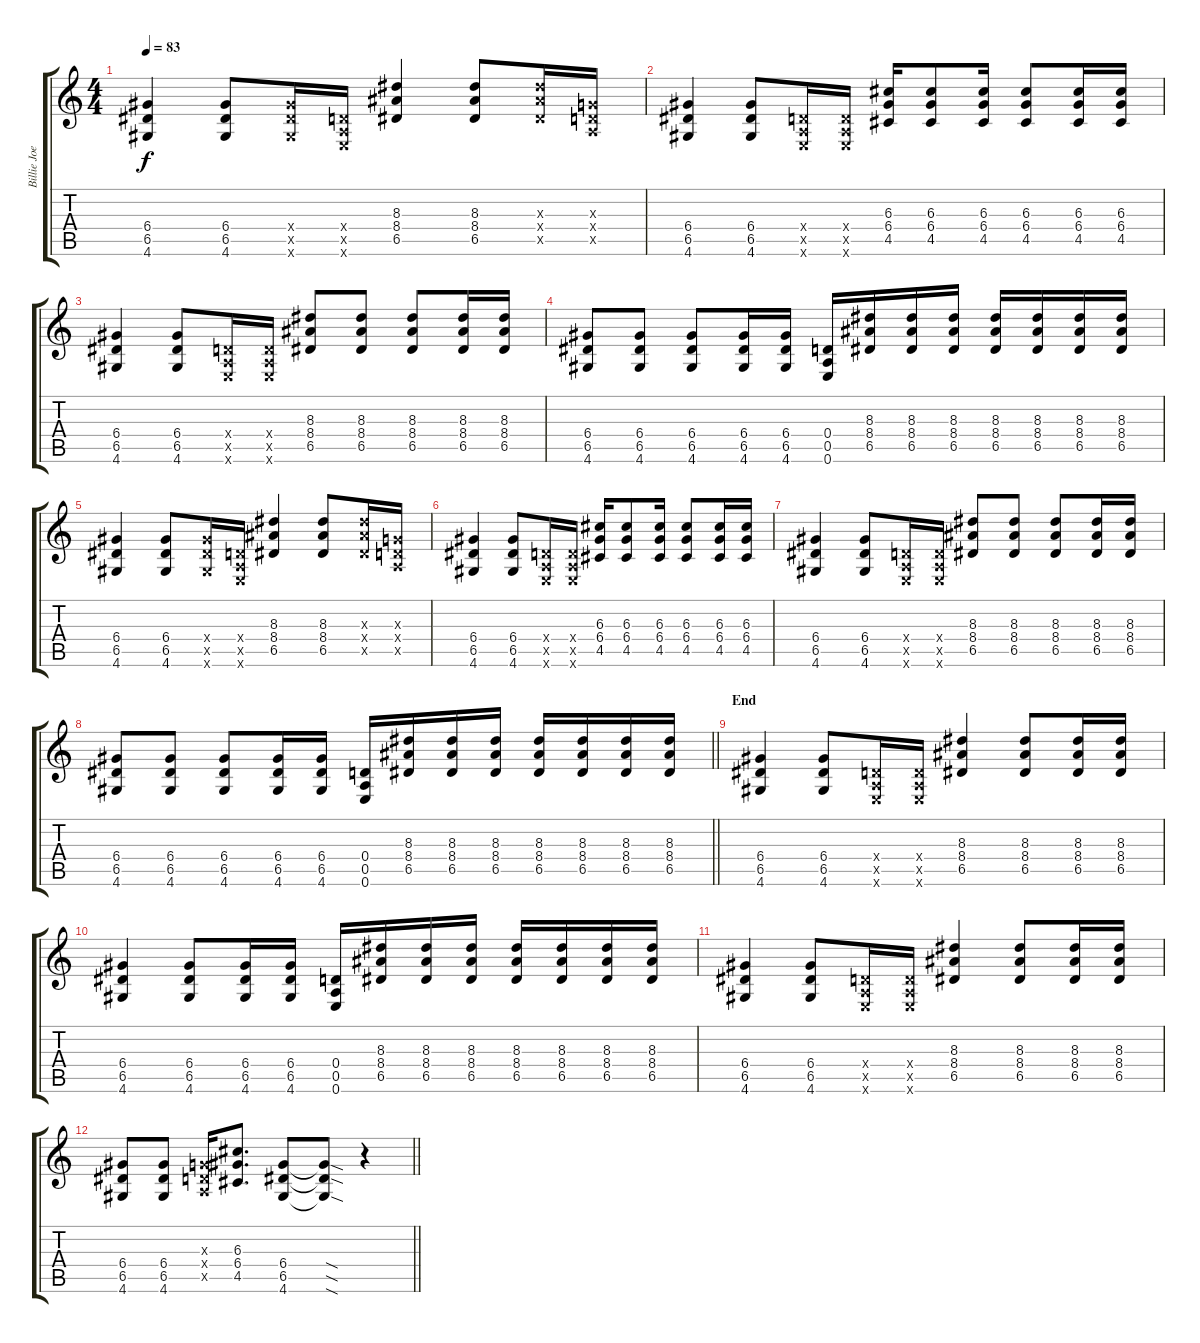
\track ("Billie Joe Armstrong [Guitar]" "Billie Joe") {instrument electricguitarclean}
\staff {score tabs}
\tuning (E4 B3 G3 D3 A2 E2) {hide}
\ts (4 4)
\tempo 83
\clef g2
\ks c
(6.4 6.5 4.6).4{dy f} (6.4 6.5 4.6).8 (6.4{x} 6.5{x} 4.6{x}).16 (0.4{x} 0.5{x} 0.6{x}).16 (8.3 8.4 6.5).4 (8.3 8.4 6.5).8 (8.3{x} 8.4{x} 6.5{x}).16 (0.3{x} 0.4{x} 0.5{x}).16 |
(6.4 6.5 4.6).4 (6.4 6.5 4.6).8 (0.4{x} 0.5{x} 0.6{x}).16 (0.4{x} 0.5{x} 0.6{x}).16 (6.3 6.4 4.5).16 (6.3 6.4 4.5).8 (6.3 6.4 4.5).16 (6.3 6.4 4.5).8 (6.3 6.4 4.5).16 (6.3 6.4 4.5).16 |
(6.4 6.5 4.6).4 (6.4 6.5 4.6).8 (0.4{x} 0.5{x} 0.6{x}).16 (0.4{x} 0.5{x} 0.6{x}).16 (8.3 8.4 6.5).8 (8.3 8.4 6.5).8 (8.3 8.4 6.5).8 (8.3 8.4 6.5).16 (8.3 8.4 6.5).16 |
(6.4 6.5 4.6).8 (6.4 6.5 4.6).8 (6.4 6.5 4.6).8 (6.4 6.5 4.6).16 (6.4 6.5 4.6).16 (0.4 0.5 0.6).16 (8.3 8.4 6.5).16 (8.3 8.4 6.5).16 (8.3 8.4 6.5).16 (8.3 8.4 6.5).16 (8.3 8.4 6.5).16 (8.3 8.4 6.5).16 (8.3 8.4 6.5).16 |
(6.4 6.5 4.6).4 (6.4 6.5 4.6).8 (6.4{x} 6.5{x} 4.6{x}).16 (0.4{x} 0.5{x} 0.6{x}).16 (8.3 8.4 6.5).4 (8.3 8.4 6.5).8 (8.3{x} 8.4{x} 6.5{x}).16 (0.3{x} 0.4{x} 0.5{x}).16 |
(6.4 6.5 4.6).4 (6.4 6.5 4.6).8 (0.4{x} 0.5{x} 0.6{x}).16 (0.4{x} 0.5{x} 0.6{x}).16 (6.3 6.4 4.5).16 (6.3 6.4 4.5).8 (6.3 6.4 4.5).16 (6.3 6.4 4.5).8 (6.3 6.4 4.5).16 (6.3 6.4 4.5).16 |
(6.4 6.5 4.6).4 (6.4 6.5 4.6).8 (0.4{x} 0.5{x} 0.6{x}).16 (0.4{x} 0.5{x} 0.6{x}).16 (8.3 8.4 6.5).8 (8.3 8.4 6.5).8 (8.3 8.4 6.5).8 (8.3 8.4 6.5).16 (8.3 8.4 6.5).16 |
\barLineRight lightlight
(6.4 6.5 4.6).8 (6.4 6.5 4.6).8 (6.4 6.5 4.6).8 (6.4 6.5 4.6).16 (6.4 6.5 4.6).16 (0.4 0.5 0.6).16 (8.3 8.4 6.5).16 (8.3 8.4 6.5).16 (8.3 8.4 6.5).16 (8.3 8.4 6.5).16 (8.3 8.4 6.5).16 (8.3 8.4 6.5).16 (8.3 8.4 6.5).16 |
\section ("" "End")
(6.4 6.5 4.6).4 (6.4 6.5 4.6).8 (0.4{x} 0.5{x} 0.6{x}).16 (0.4{x} 0.5{x} 0.6{x}).16 (8.3 8.4 6.5).4 (8.3 8.4 6.5).8 (8.3 8.4 6.5).16 (8.3 8.4 6.5).16 |
(6.4 6.5 4.6).4 (6.4 6.5 4.6).8 (6.4 6.5 4.6).16 (6.4 6.5 4.6).16 (0.4 0.5 0.6).16 (8.3 8.4 6.5).16 (8.3 8.4 6.5).16 (8.3 8.4 6.5).16 (8.3 8.4 6.5).16 (8.3 8.4 6.5).16 (8.3 8.4 6.5).16 (8.3 8.4 6.5).16 |
(6.4 6.5 4.6).4 (6.4 6.5 4.6).8 (0.4{x} 0.5{x} 0.6{x}).16 (0.4{x} 0.5{x} 0.6{x}).16 (8.3 8.4 6.5).4 (8.3 8.4 6.5).8 (8.3 8.4 6.5).16 (8.3 8.4 6.5).16 |
\barLineRight lightlight
(6.4 6.5 4.6).8 (6.4 6.5 4.6).8 (0.3{x} 0.4{x} 0.5{x}).16 (6.3 6.4 4.5).8{d} (6.4 6.5 4.6).8 (6.4{sod t} 6.5{sod t} 4.6{sod t}).8 r.4
